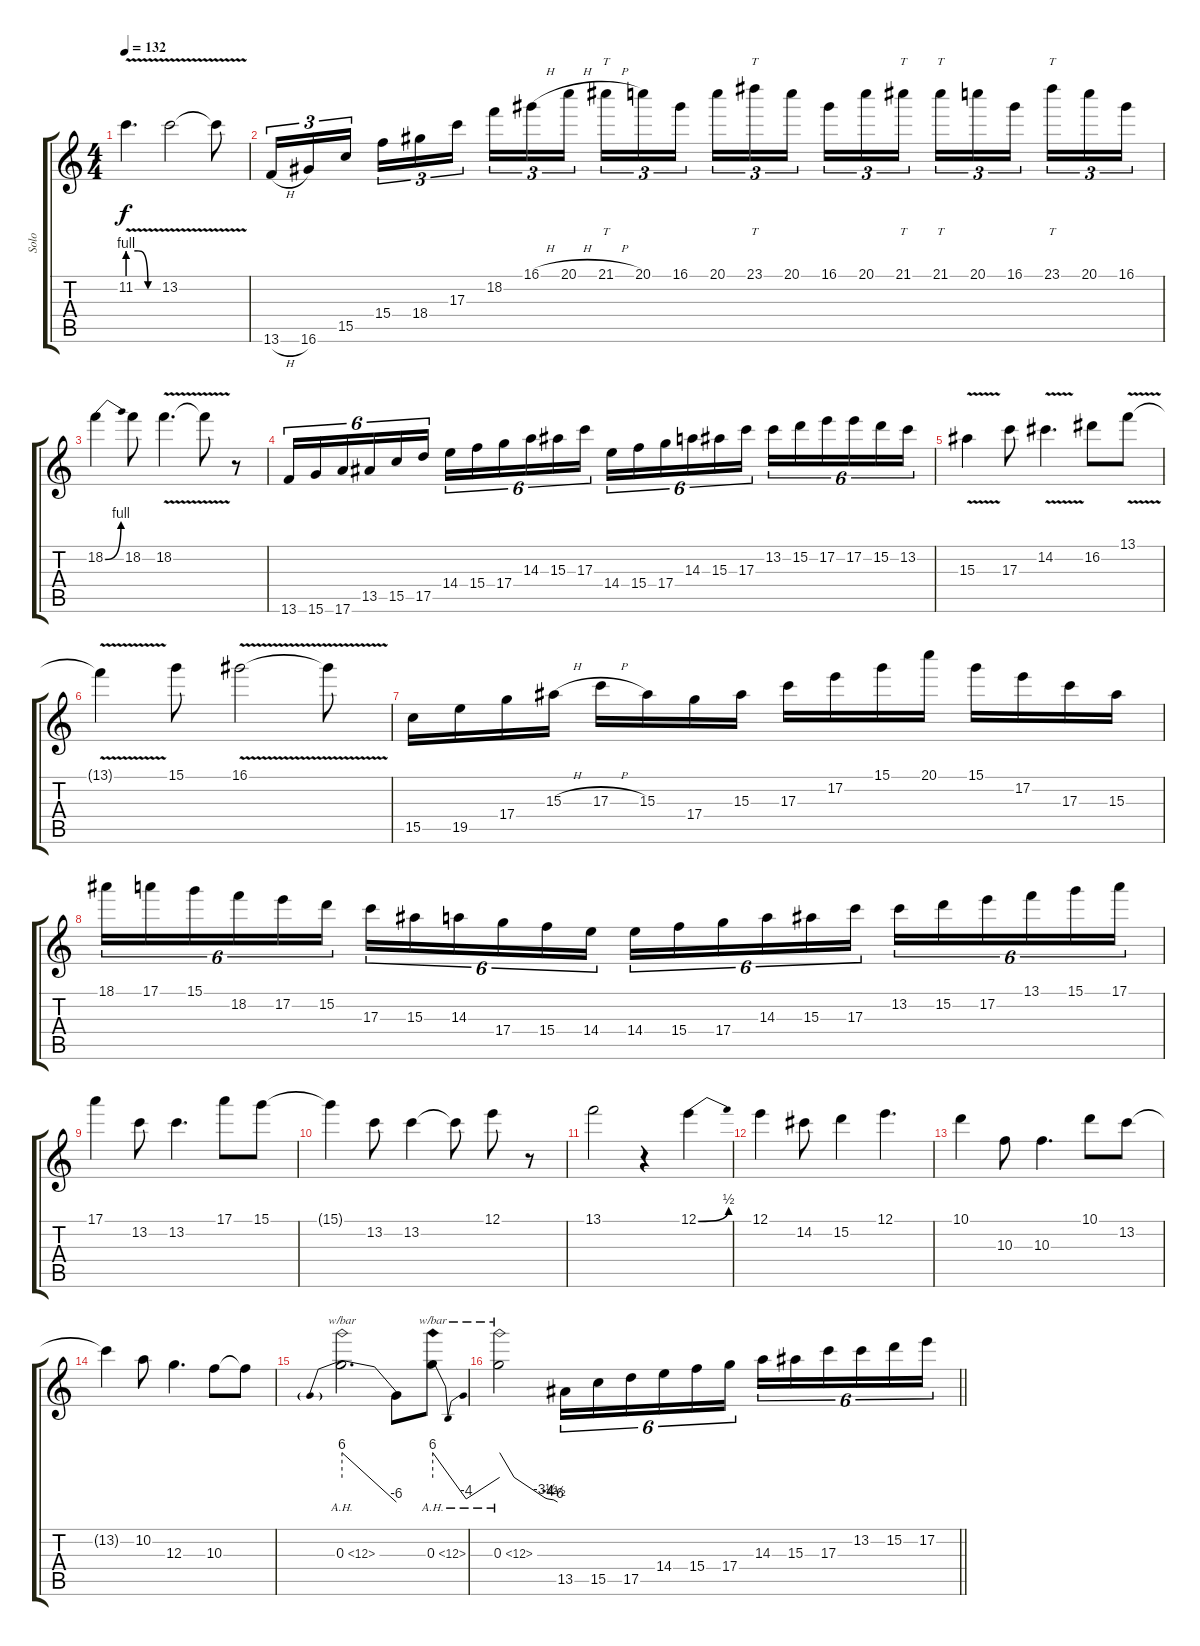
\track ("Solo" "Solo") {instrument electricguitarclean}
\staff {score tabs}
\tuning (E4 B3 G3 D3 A2 E2) {hide}
\ts (4 4)
\tempo 132
\clef g2
\ks c
11.2{be (custom 0 4 20 4 40 0 60 0) v}.4{d dy f} 13.2{v}.2 13.2{t}.8 |
13.6{h}.16{tu (3 2)} 16.6.16{tu (3 2)} 15.5.16{tu (3 2)} 15.4.16{tu (3 2)} 18.4.16{tu (3 2)} 17.3.16{tu (3 2)} 18.2.16{tu (3 2)} 16.1{h}.16{tu (3 2)} 20.1{h}.16{tu (3 2)} 21.1{h}.16{tt tu (3 2)} 20.1.16{tu (3 2)} 16.1.16{tu (3 2)} 20.1.16{tu (3 2)} 23.1.16{tt tu (3 2)} 20.1.16{tu (3 2)} 16.1.16{tu (3 2)} 20.1.16{tu (3 2)} 21.1.16{tt tu (3 2)} 21.1.16{tt tu (3 2)} 20.1.16{tu (3 2)} 16.1.16{tu (3 2)} 23.1.16{tt tu (3 2)} 20.1.16{tu (3 2)} 16.1.16{tu (3 2)} |
18.2{be (bend 0 0 60 4)}.4 18.2.8 18.2{v}.4{d} 18.2{t}.8 r.8 |
13.6.16{tu (6 4)} 15.6.16{tu (6 4)} 17.6.16{tu (6 4)} 13.5.16{tu (6 4)} 15.5.16{tu (6 4)} 17.5.16{tu (6 4)} 14.4.16{tu (6 4)} 15.4.16{tu (6 4)} 17.4.16{tu (6 4)} 14.3.16{tu (6 4)} 15.3.16{tu (6 4)} 17.3.16{tu (6 4)} 14.4.16{tu (6 4)} 15.4.16{tu (6 4)} 17.4.16{tu (6 4)} 14.3.16{tu (6 4)} 15.3.16{tu (6 4)} 17.3.16{tu (6 4)} 13.2.16{tu (6 4)} 15.2.16{tu (6 4)} 17.2.16{tu (6 4)} 17.2.16{tu (6 4)} 15.2.16{tu (6 4)} 13.2.16{tu (6 4)} |
15.3{v}.4 17.3.8 14.2{v}.4{d} 16.2.8 13.1{v}.8 |
13.1{t}.4 15.1.8 16.1{v}.2 16.1{t}.8 |
15.5.16 19.5.16 17.4.16 15.3{h}.16 17.3{h}.16 15.3.16 17.4.16 15.3.16 17.3.16 17.2.16 15.1.16 20.1.16 15.1.16 17.2.16 17.3.16 15.3.16 |
18.1.16{tu (6 4)} 17.1.16{tu (6 4)} 15.1.16{tu (6 4)} 18.2.16{tu (6 4)} 17.2.16{tu (6 4)} 15.2.16{tu (6 4)} 17.3.16{tu (6 4)} 15.3.16{tu (6 4)} 14.3.16{tu (6 4)} 17.4.16{tu (6 4)} 15.4.16{tu (6 4)} 14.4.16{tu (6 4)} 14.4.16{tu (6 4)} 15.4.16{tu (6 4)} 17.4.16{tu (6 4)} 14.3.16{tu (6 4)} 15.3.16{tu (6 4)} 17.3.16{tu (6 4)} 13.2.16{tu (6 4)} 15.2.16{tu (6 4)} 17.2.16{tu (6 4)} 13.1.16{tu (6 4)} 15.1.16{tu (6 4)} 17.1.16{tu (6 4)} |
17.1.4 13.2.8 13.2.4{d} 17.1.8 15.1.8 |
15.1{t}.4 13.2.8 13.2.4 13.2{t}.8 12.1.8 r.8 |
13.1.2 r.4 12.1{be (bend 0 0 60 2)}.4 |
12.1.4 14.2.8 15.2.4 12.1.4{d} |
10.1.4 10.3.8 10.3.4{d} 10.1.8 13.2.8 |
13.2{t}.4 10.2.8 12.3.4{d} 10.3.8 10.3{t}.8 |
0.3{ah 12}.2{d tbe (predivedive default 0 24 60 -24)} 0.3{t}.8 0.3{ah 12}.8{tbe (dip default 0 24 50 -16 60 0)} |
\barLineRight lightlight
0.3{ah 12}.2{tbe (custom default 0 24 15 0 47 -14 50 -16 56 -18 60 -24)} 13.5.16{tu (6 4)} 15.5.16{tu (6 4)} 17.5.16{tu (6 4)} 14.4.16{tu (6 4)} 15.4.16{tu (6 4)} 17.4.16{tu (6 4)} 14.3.16{tu (6 4)} 15.3.16{tu (6 4)} 17.3.16{tu (6 4)} 13.2.16{tu (6 4)} 15.2.16{tu (6 4)} 17.2.16{tu (6 4)}
